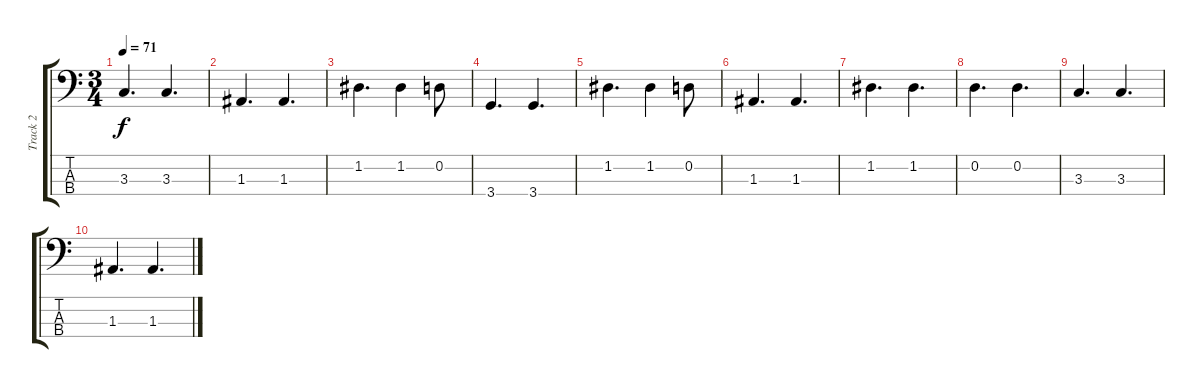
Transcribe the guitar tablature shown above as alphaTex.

\track ("Track 2" "Track 2") {instrument electricbassfinger}
\staff {score tabs}
\tuning (G2 D2 A1 E1) {hide}
\ts (3 4)
\tempo 71
\clef f4
\ks c
3.3.4{d dy f} 3.3.4{d} |
1.3.4{d} 1.3.4{d} |
1.2.4{d} 1.2.4 0.2.8 |
3.4.4{d} 3.4.4{d} |
1.2.4{d} 1.2.4 0.2.8 |
1.3.4{d} 1.3.4{d} |
1.2.4{d} 1.2.4{d} |
0.2.4{d} 0.2.4{d} |
3.3.4{d} 3.3.4{d} |
1.3.4{d} 1.3.4{d}
